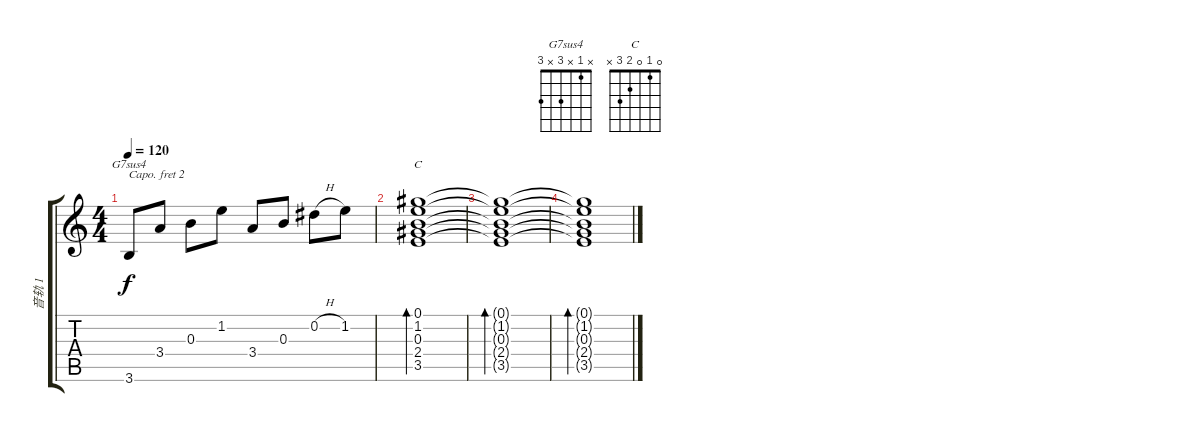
\track ("音轨 1" "音轨 1") {instrument acousticguitarsteel}
\staff {score tabs}
\capo 2
\tuning (Gb4 Db4 A3 E3 B2 Gb2) {hide}
\chord ("G7sus4" x 1 x 3 x 3)
\chord ("C" 0 1 0 2 3 x)
\ts (4 4)
\tempo 120
\clef g2
\ks c
3.6.8{ch "G7sus4" dy f} 3.4.8 0.3.8 1.2.8 3.4.8 0.3.8 0.2{h}.8 1.2.8 |
(0.1 1.2 0.3 2.4 3.5).1{bd 60 ch "C"} |
(0.1{t} 1.2{t} 0.3{t} 2.4{t} 3.5{t}).1{bd 60} |
(0.1{t} 1.2{t} 0.3{t} 2.4{t} 3.5{t}).1{bd 60}
